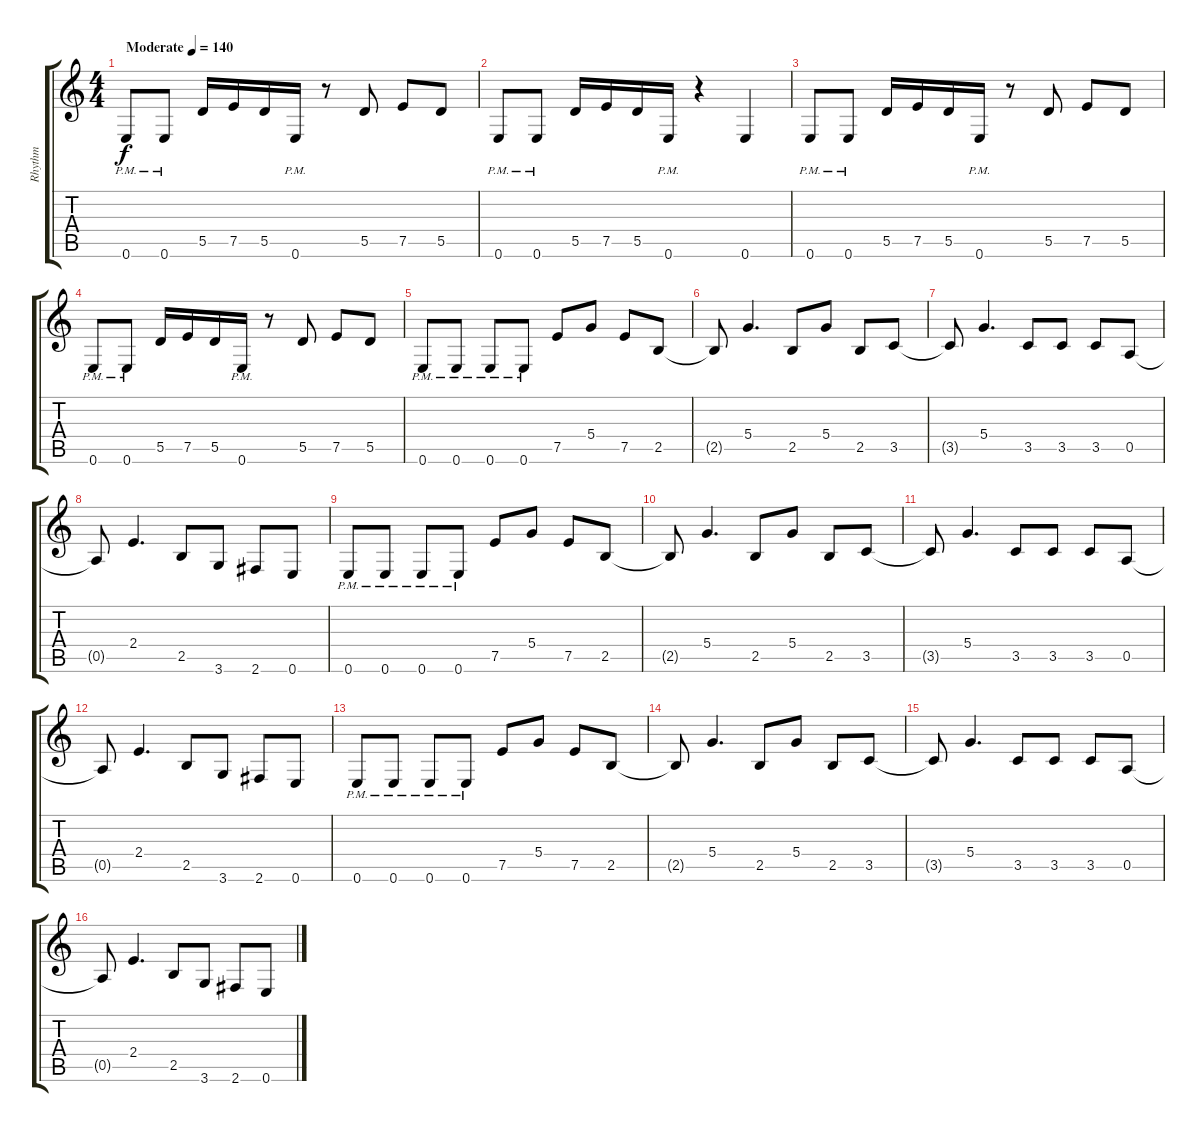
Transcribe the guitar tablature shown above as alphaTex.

\track ("Rhythm" "Rhythm") {instrument overdrivenguitar}
\staff {score tabs}
\tuning (E4 B3 G3 D3 A2 E2) {hide}
\ts (4 4)
\tempo (140 "Moderate")
\clef g2
\ks c
0.6{pm}.8{dy f instrument overdrivenguitar} 0.6{pm}.8 5.5.16 7.5.16 5.5.16 0.6{pm}.16 r.8 5.5.8 7.5.8 5.5.8 |
0.6{pm}.8 0.6{pm}.8 5.5.16 7.5.16 5.5.16 0.6{pm}.16 r.4 0.6.4 |
0.6{pm}.8 0.6{pm}.8 5.5.16 7.5.16 5.5.16 0.6{pm}.16 r.8 5.5.8 7.5.8 5.5.8 |
0.6{pm}.8 0.6{pm}.8 5.5.16 7.5.16 5.5.16 0.6{pm}.16 r.8 5.5.8 7.5.8 5.5.8 |
0.6{pm}.8 0.6{pm}.8 0.6{pm}.8 0.6{pm}.8 7.5.8 5.4.8 7.5.8 2.5.8 |
2.5{t}.8 5.4.4{d} 2.5.8 5.4.8 2.5.8 3.5.8 |
3.5{t}.8 5.4.4{d} 3.5.8 3.5.8 3.5.8 0.5.8 |
0.5{t}.8 2.4.4{d} 2.5.8 3.6.8 2.6.8 0.6.8 |
0.6{pm}.8 0.6{pm}.8 0.6{pm}.8 0.6{pm}.8 7.5.8 5.4.8 7.5.8 2.5.8 |
2.5{t}.8 5.4.4{d} 2.5.8 5.4.8 2.5.8 3.5.8 |
3.5{t}.8 5.4.4{d} 3.5.8 3.5.8 3.5.8 0.5.8 |
0.5{t}.8 2.4.4{d} 2.5.8 3.6.8 2.6.8 0.6.8 |
0.6{pm}.8 0.6{pm}.8 0.6{pm}.8 0.6{pm}.8 7.5.8 5.4.8 7.5.8 2.5.8 |
2.5{t}.8 5.4.4{d} 2.5.8 5.4.8 2.5.8 3.5.8 |
3.5{t}.8 5.4.4{d} 3.5.8 3.5.8 3.5.8 0.5.8 |
0.5{t}.8 2.4.4{d} 2.5.8 3.6.8 2.6.8 0.6.8
